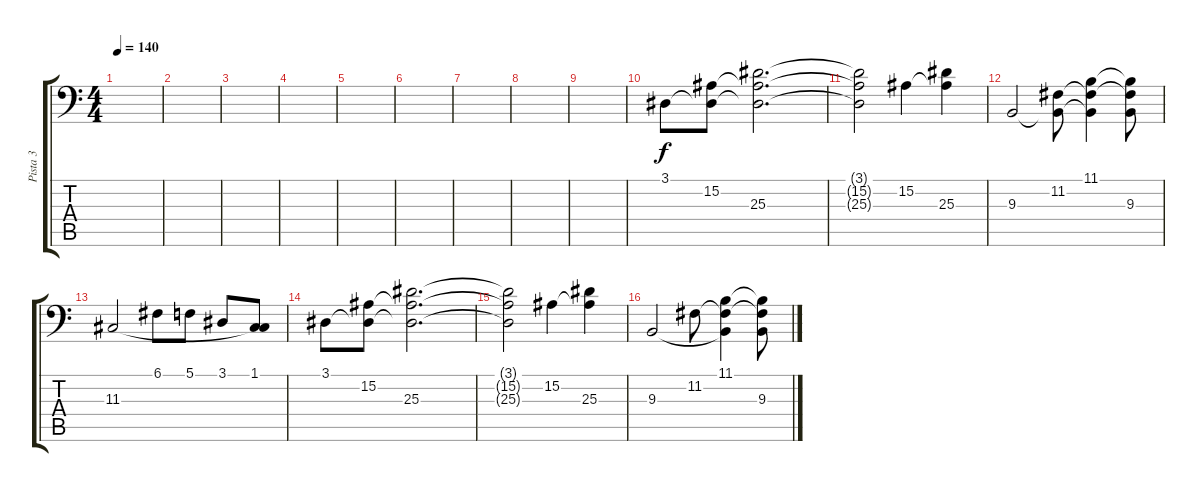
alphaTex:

\track ("Pista 3" "Pista 3") {instrument electricgrandpiano}
\staff {score tabs}
\tuning (C3 G2 D2 A1 E1 B0) {hide}
\ts (4 4)
\tempo 140
\clef f4
\ks c
|
|
|
|
|
|
|
|
|
3.1.8 (3.1{t} 15.2).8 (3.1{t} 15.2{t} 25.3).2{d} |
(3.1{t} 15.2{t} 25.3{t}).2 15.2.4 (15.2{t} 25.3).4 |
9.3.2 (11.2 9.3{t}).8 (11.1 11.2{t} 9.3{t}).4 (11.1{t} 11.2{t} 9.3).8 |
11.3.2 6.1.8 5.1.8 3.1.8 (1.1 11.3{t}).8 |
3.1.8 (3.1{t} 15.2).8 (3.1{t} 15.2{t} 25.3).2{d} |
(3.1{t} 15.2{t} 25.3{t}).2 15.2.4 (15.2{t} 25.3).4 |
9.3.2 11.2.8 (11.1 11.2{t} 9.3{t}).4 (11.1{t} 11.2{t} 9.3).8
